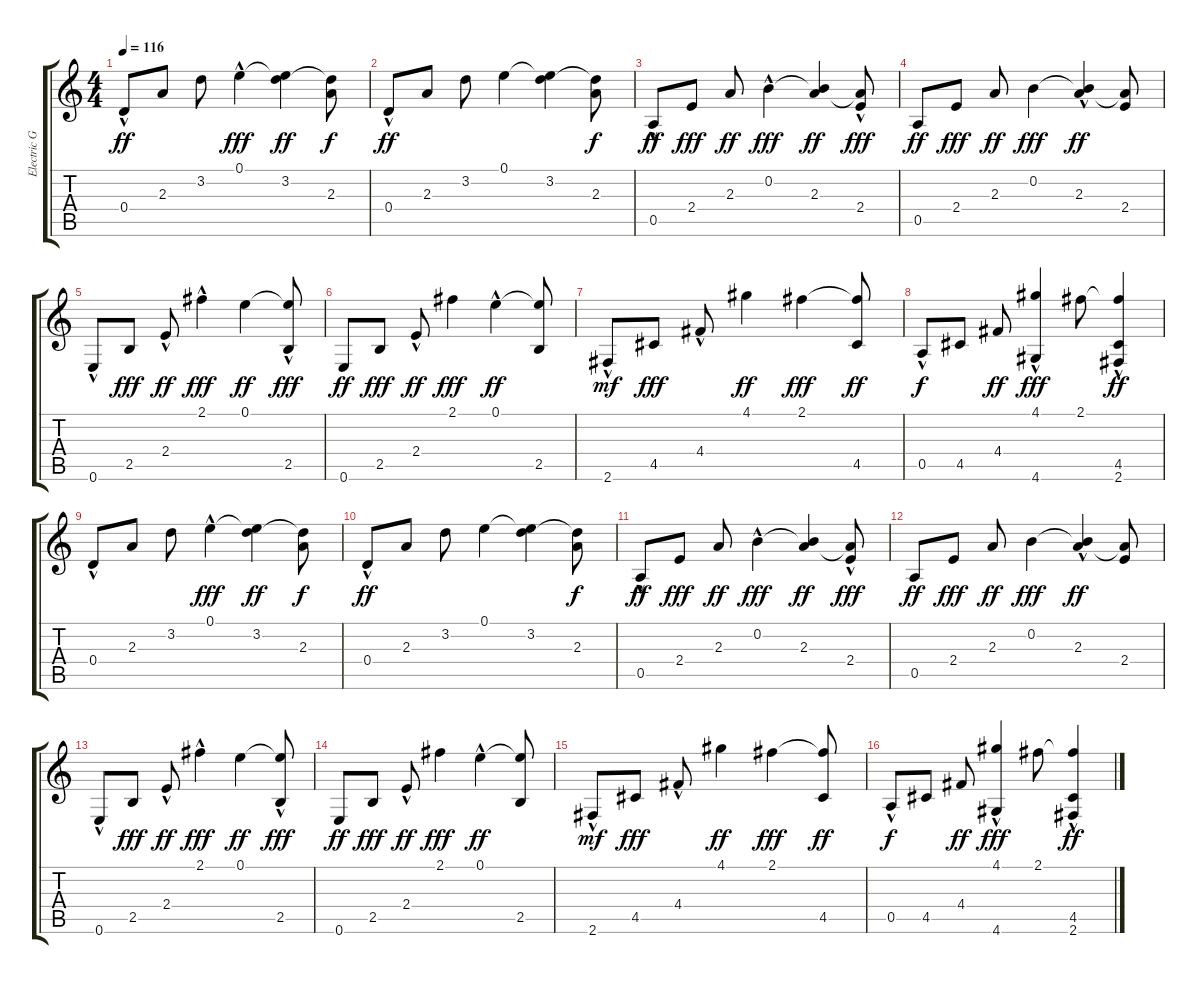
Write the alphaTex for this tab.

\track ("Electric Guitar" "Electric G") {instrument electricguitarclean}
\staff {score tabs}
\tuning (E4 B3 G3 D3 A2 E2) {hide}
\ts (4 4)
\tempo 116
\clef g2
\ks c
0.4{hac}.8{dy ff} 2.3.8 3.2.8 0.1{hac}.4{dy fff} (0.1{t} 3.2).4{dy ff} (3.2{t} 2.3).8{dy f} |
0.4{hac}.8{dy ff} 2.3.8 3.2.8 0.1.4 (0.1{t} 3.2).4 (3.2{t} 2.3).8{dy f} |
0.5{hac}.8{dy ff} 2.4.8{dy fff} 2.3.8{dy ff} 0.2{hac}.4{dy fff} (0.2{t} 2.3).4{dy ff} (2.3{t} 2.4{hac}).8{dy fff} |
0.5.8{dy ff} 2.4.8{dy fff} 2.3.8{dy ff} 0.2.4{dy fff} (0.2{t} 2.3{hac}).4{dy ff} (2.3{t} 2.4).8 |
0.6{hac}.8 2.5.8{dy fff} 2.4{hac}.8{dy ff} 2.1{hac}.4{dy fff} 0.1.4{dy ff} (0.1{t} 2.5{hac}).8{dy fff} |
0.6.8{dy ff} 2.5.8{dy fff} 2.4{hac}.8{dy ff} 2.1.4{dy fff} 0.1{hac}.4{dy ff} (0.1{t} 2.5).8 |
2.6{hac}.8{dy mf} 4.5.8{dy fff} 4.4{hac}.8 4.1.4{dy ff} 2.1.4{dy fff} (2.1{t} 4.5).8{dy ff} |
0.5{hac}.8{dy f} 4.5.8 4.4.8{dy ff} (4.1 4.6{hac}).4{dy fff} 2.1.8 (2.1{t} 4.5{hac} 2.6).4{dy ff} |
0.4{hac}.8 2.3.8 3.2.8 0.1{hac}.4{dy fff} (0.1{t} 3.2).4{dy ff} (3.2{t} 2.3).8{dy f} |
0.4{hac}.8{dy ff} 2.3.8 3.2.8 0.1.4 (0.1{t} 3.2).4 (3.2{t} 2.3).8{dy f} |
0.5{hac}.8{dy ff} 2.4.8{dy fff} 2.3.8{dy ff} 0.2{hac}.4{dy fff} (0.2{t} 2.3).4{dy ff} (2.3{t} 2.4{hac}).8{dy fff} |
0.5.8{dy ff} 2.4.8{dy fff} 2.3.8{dy ff} 0.2.4{dy fff} (0.2{t} 2.3{hac}).4{dy ff} (2.3{t} 2.4).8 |
0.6{hac}.8 2.5.8{dy fff} 2.4{hac}.8{dy ff} 2.1{hac}.4{dy fff} 0.1.4{dy ff} (0.1{t} 2.5{hac}).8{dy fff} |
0.6.8{dy ff} 2.5.8{dy fff} 2.4{hac}.8{dy ff} 2.1.4{dy fff} 0.1{hac}.4{dy ff} (0.1{t} 2.5).8 |
2.6{hac}.8{dy mf} 4.5.8{dy fff} 4.4{hac}.8 4.1.4{dy ff} 2.1.4{dy fff} (2.1{t} 4.5).8{dy ff} |
0.5{hac}.8{dy f} 4.5.8 4.4.8{dy ff} (4.1 4.6{hac}).4{dy fff} 2.1.8 (2.1{t} 4.5{hac} 2.6).4{dy ff}
